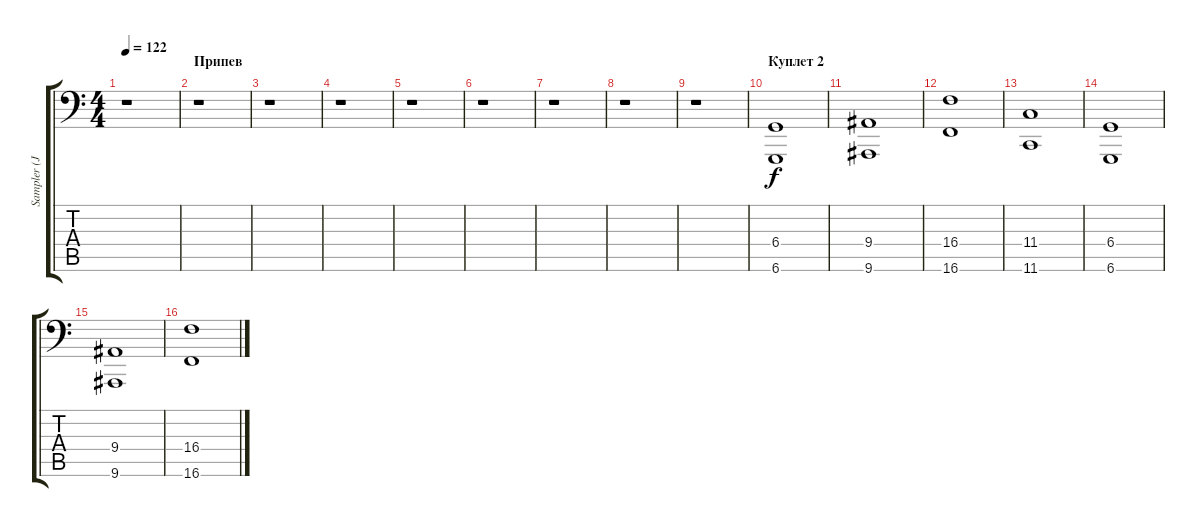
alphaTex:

\track ("Sampler (Joseph Hahn)" "Sampler (J") {instrument acousticgrandpiano}
\staff {score tabs}
\tuning (Eb3 Bb2 Gb2 Db2 Ab1 Db1) {hide}
\ts (4 4)
\tempo 122
\clef f4
\ks c
r.1{dy f} |
\section ("" "Припев")
r.1 |
r.1 |
r.1 |
r.1 |
r.1 |
r.1 |
r.1 |
r.1 |
\section ("" "Куплет 2")
(6.4 6.6).1 |
(9.4 9.6).1 |
(16.4 16.6).1 |
(11.4 11.6).1 |
(6.4 6.6).1 |
(9.4 9.6).1 |
(16.4 16.6).1
